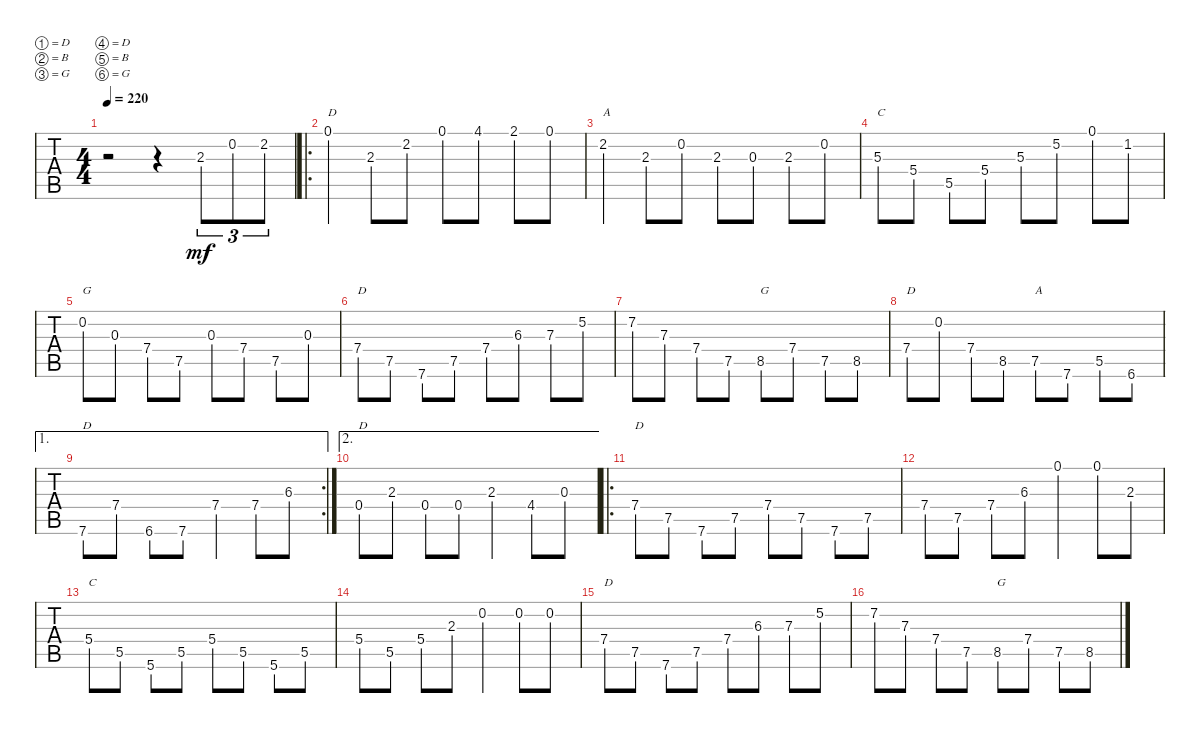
\defaultSystemsLayout 4
\bracketExtendMode groupsimilarinstruments
\singleTrackTrackNamePolicy hidden
\multiTrackTrackNamePolicy hidden
\otherSystemsTrackNameOrientation horizontal
\track ("Steel Guitar" "S-Gt") {instrument acousticguitarsteel}
\staff {tabs}
\tuning (D4 B3 G3 D3 B2 G2)
\ts (4 4)
\tempo 220
\clef g2
\ks d
r.2{dy mf instrument acousticguitarsteel} r.4 2.3.8{tu (3 2)} 0.2.8{tu (3 2)} 2.2.8{tu (3 2)} |
\ro
0.1.4{txt "D"} 2.3.8 2.2.8 0.1.8 4.1.8 2.1.8 0.1.8 |
2.2.4{txt "A"} 2.3.8 0.2.8 2.3.8 0.3.8 2.3.8 0.2.8 |
5.3.8{txt "C"} 5.4.8 5.5.8 5.4.8 5.3.8 5.2.8 0.1.8 1.2.8 |
0.2.8{txt "G"} 0.3.8 7.4.8 7.5.8 0.3.8 7.4.8 7.5.8 0.3.8 |
7.4.8{txt "D"} 7.5.8 7.6.8 7.5.8 7.4.8 6.3.8 7.3.8 5.2.8 |
7.2.8 7.3.8 7.4.8 7.5.8 8.5.8{txt "G"} 7.4.8 7.5.8 8.5.8 |
7.4.8{txt "D"} 0.2.8 7.4.8 8.5.8 7.5.8{txt "A"} 7.6.8 5.5.8 6.6.8 |
\ae 1
\rc 2
7.6.8{txt "D"} 7.4.8 6.6.8 7.6.8 7.4.4 7.4.8 6.3.8 |
\ae 2
0.4.8{txt "D"} 2.3.8 0.4.8 0.4.8 2.3.4 4.4.8 0.3.8 |
\ro
7.4.8{txt "D"} 7.5.8 7.6.8 7.5.8 7.4.8 7.5.8 7.6.8 7.5.8 |
7.4.8 7.5.8 7.4.8 6.3.8 0.1.4 0.1.8 2.3.8 |
5.4.8{txt "C"} 5.5.8 5.6.8 5.5.8 5.4.8 5.5.8 5.6.8 5.5.8 |
5.4.8 5.5.8 5.4.8 2.3.8 0.2.4 0.2.8 0.2.8 |
7.4.8{txt "D"} 7.5.8 7.6.8 7.5.8 7.4.8 6.3.8 7.3.8 5.2.8 |
7.2.8 7.3.8 7.4.8 7.5.8 8.5.8{txt "G"} 7.4.8 7.5.8 8.5.8
